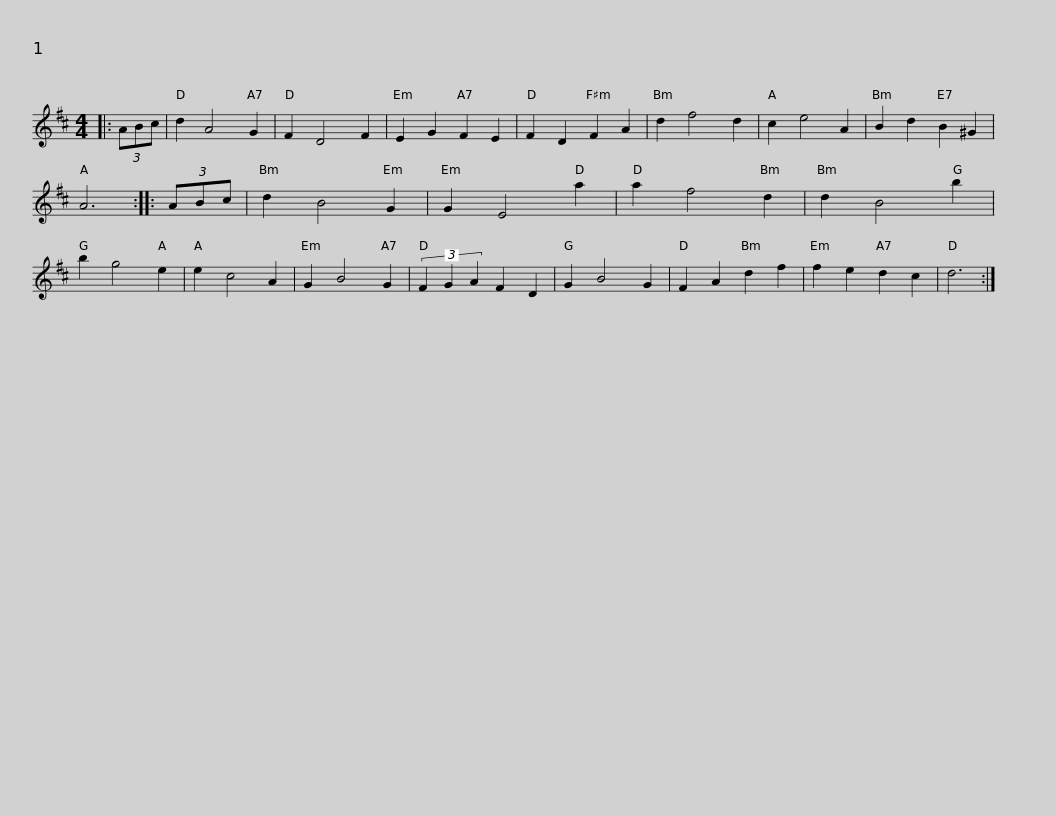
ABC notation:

X:1
L:1/8
M:4/4
I:linebreak $
K:D
V:1 treble
V:1
|: (3ABc | d2 A4 G2 | F2 D4 F2 | E2 G2 F2 E2 | F2 D2 F2 A2 | %5
 d2 f4 d2 | c2 e4 A2 | B2 d2 B2 ^G2 | A6 :: (3ABc |$ %10
 d2 B4 G2 | G2 E4 a2 | a2 f4 d2 | d2 B4 b2 | b2 g4 e2 | %15
 e2 c4 A2 | G2 B4 G2 | (3F2 G2 A2 F2 D2 | G2 B4 G2 | F2 A2 d2 f2 |$ %20
 f2 e2 d2 c2 | d6 :| %22
